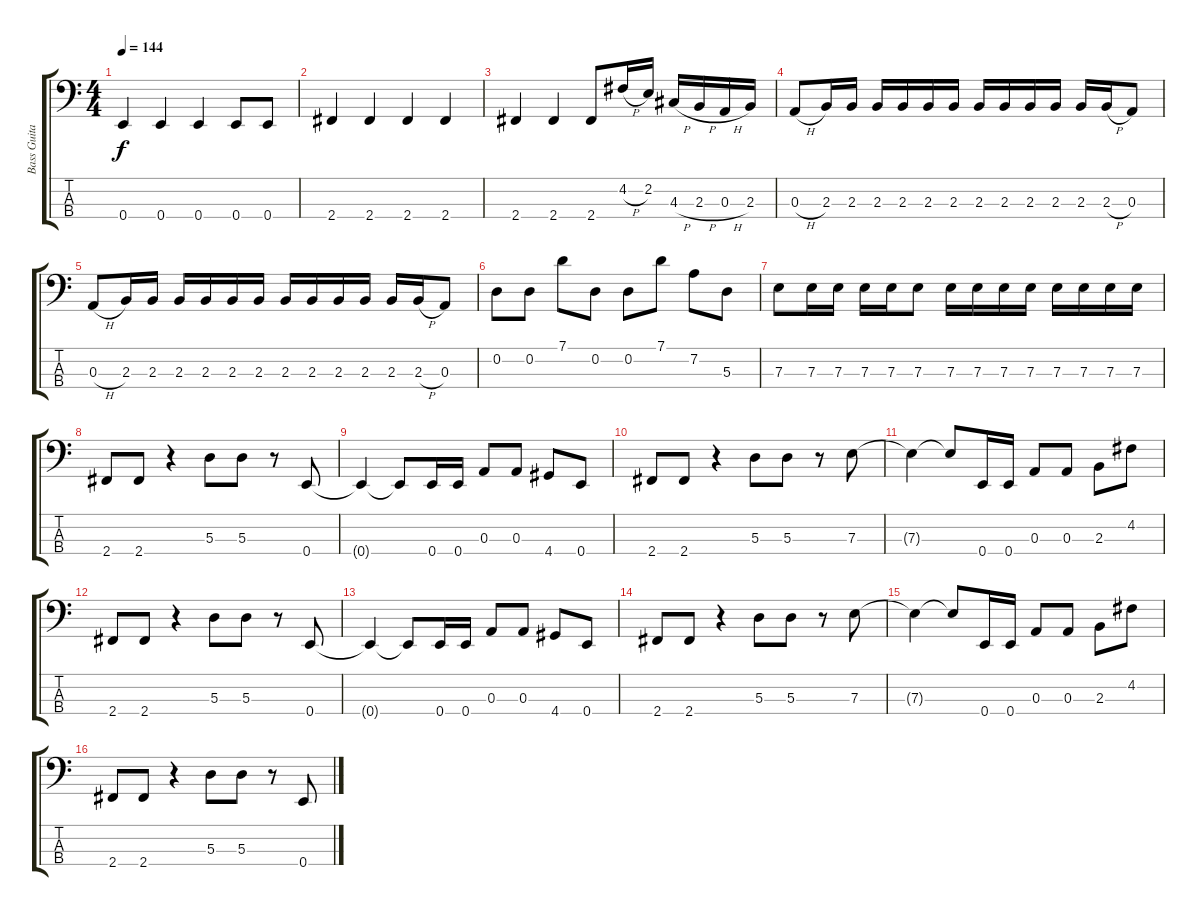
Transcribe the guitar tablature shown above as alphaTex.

\track ("Bass Guitar" "Bass Guita") {instrument electricbasspick}
\staff {score tabs}
\tuning (G2 D2 A1 E1) {hide}
\ts (4 4)
\tempo 144
\clef f4
\ks c
0.4.4{dy f} 0.4.4 0.4.4 0.4.8 0.4.8 |
2.4.4 2.4.4 2.4.4 2.4.4 |
2.4.4 2.4.4 2.4.8 4.2{h}.16 2.2.16 4.3{h}.16 2.3{h}.16 0.3{h}.16 2.3.16 |
0.3{h}.8 2.3.16 2.3.16 2.3.16 2.3.16 2.3.16 2.3.16 2.3.16 2.3.16 2.3.16 2.3.16 2.3.16 2.3{h}.16 0.3.8 |
0.3{h}.8 2.3.16 2.3.16 2.3.16 2.3.16 2.3.16 2.3.16 2.3.16 2.3.16 2.3.16 2.3.16 2.3.16 2.3{h}.16 0.3.8 |
0.2.8 0.2.8 7.1.8 0.2.8 0.2.8 7.1.8 7.2.8 5.3.8 |
7.3.8 7.3.16 7.3.16 7.3.16 7.3.16 7.3.8 7.3.16 7.3.16 7.3.16 7.3.16 7.3.16 7.3.16 7.3.16 7.3.16 |
2.4.8 2.4.8 r.4 5.3.8 5.3.8 r.8 0.4.8 |
0.4{t}.4 0.4{t}.8 0.4.16 0.4.16 0.3.8 0.3.8 4.4.8 0.4.8 |
2.4.8 2.4.8 r.4 5.3.8 5.3.8 r.8 7.3.8 |
7.3{t}.4 7.3{t}.8 0.4.16 0.4.16 0.3.8 0.3.8 2.3.8 4.2.8 |
2.4.8 2.4.8 r.4 5.3.8 5.3.8 r.8 0.4.8 |
0.4{t}.4 0.4{t}.8 0.4.16 0.4.16 0.3.8 0.3.8 4.4.8 0.4.8 |
2.4.8 2.4.8 r.4 5.3.8 5.3.8 r.8 7.3.8 |
7.3{t}.4 7.3{t}.8 0.4.16 0.4.16 0.3.8 0.3.8 2.3.8 4.2.8 |
2.4.8 2.4.8 r.4 5.3.8 5.3.8 r.8 0.4.8
